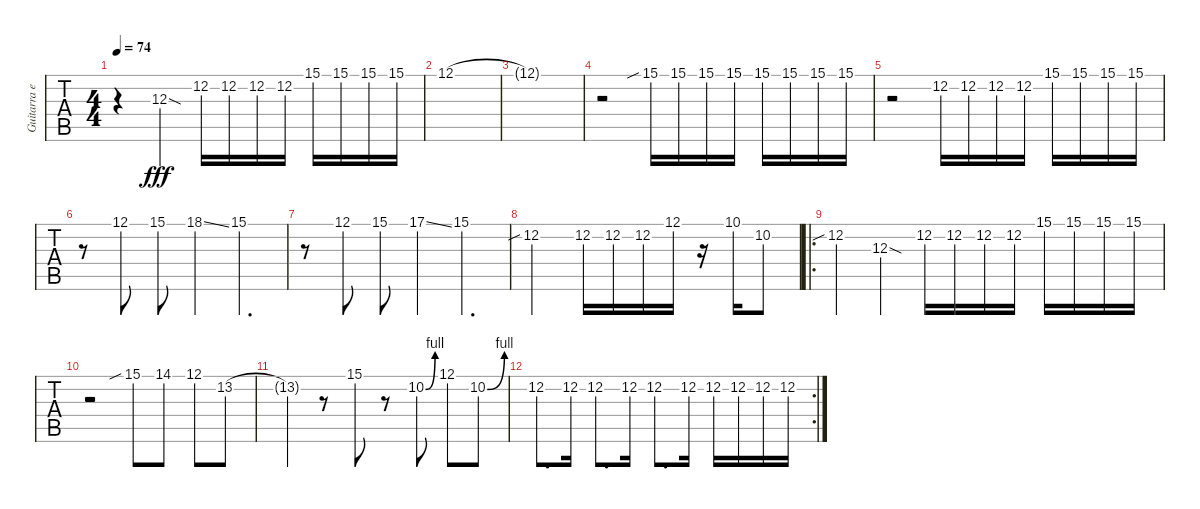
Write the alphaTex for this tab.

\track ("Guitarra eléctrica" "Guitarra e") {instrument distortionguitar}
\staff {tabs}
\tuning (E4 B3 G3 D3 A2 E2) {hide}
\ts (4 4)
\tempo 74
\clef g2
\ks g
r.4{dy fff} 12.3{sod}.4 12.2.16 12.2.16 12.2.16 12.2.16 15.1.16{ot 8va} 15.1.16{ot 8va} 15.1.16{ot 8va} 15.1.16{ot 8va} |
12.1.1 |
12.1{t}.1 |
r.2 15.1{sib}.16{ot 8va} 15.1.16{ot 8va} 15.1.16{ot 8va} 15.1.16{ot 8va} 15.1.16{ot 8va} 15.1.16{ot 8va} 15.1.16{ot 8va} 15.1.16{ot 8va} |
r.2 12.2.16 12.2.16 12.2.16 12.2.16 15.1.16{ot 8va} 15.1.16{ot 8va} 15.1.16{ot 8va} 15.1.16{ot 8va} |
r.8 12.1.8{ot 8va} 15.1.8{ot 8va} 18.1{ss}.4{ot 8va} 15.1.4{d ot 8va} |
r.8 12.1.8{ot 8va} 15.1.8{ot 8va} 17.1{ss}.4{ot 8va} 15.1.4{d ot 8va} |
12.2{sib}.2 12.2.16 12.2.16 12.2.16 12.1.16 r.16 10.1.16 10.2.8 |
\ro
12.2{sib}.4 12.3{sod}.4 12.2.16 12.2.16 12.2.16 12.2.16 15.1.16{ot 8va} 15.1.16{ot 8va} 15.1.16{ot 8va} 15.1.16{ot 8va} |
r.2 15.1{sib}.8{ot 8va} 14.1.8{ot 8va} 12.1.8{ot 8va} 13.2.8{ot 8va} |
13.2{t}.4{ot 8va} r.8 15.1.8{ot 8va} r.8 10.2{be (bend 0 0 60 4)}.8 12.1.8 10.2{be (bend 0 0 60 4)}.8 |
\rc 2
12.2.8{d} 12.2.16 12.2.8{d} 12.2.16 12.2.8{d} 12.2.16 12.2.16 12.2.16 12.2.16 12.2.16
